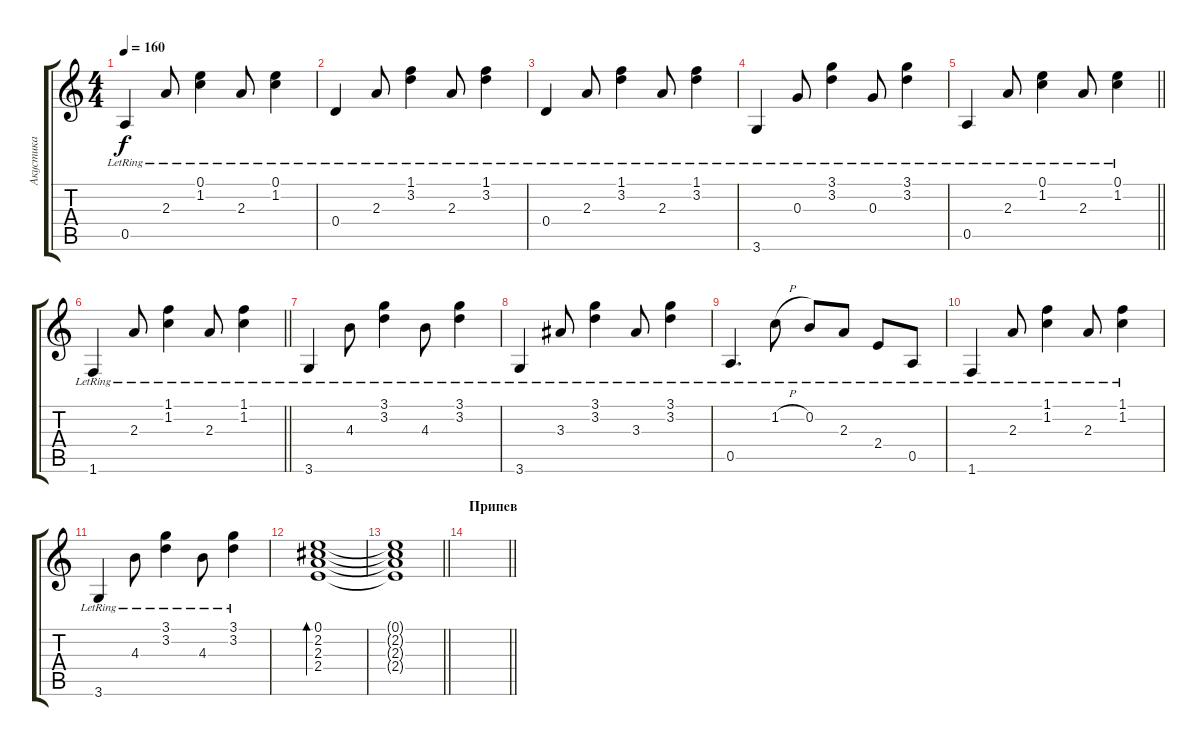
\track ("Акустика" "Акустика") {instrument electricguitarclean}
\staff {score tabs}
\tuning (E4 B3 G3 D3 A2 E2) {hide}
\ts (4 4)
\tempo 160
\clef g2
\ks c
0.5{lr}.4{dy f} 2.3{lr}.8 (0.1{lr} 1.2{lr}).4 2.3{lr}.8 (0.1{lr} 1.2{lr}).4 |
0.4{lr}.4 2.3{lr}.8 (1.1{lr} 3.2{lr}).4 2.3{lr}.8 (1.1{lr} 3.2{lr}).4 |
0.4{lr}.4 2.3{lr}.8 (1.1{lr} 3.2{lr}).4 2.3{lr}.8 (1.1{lr} 3.2{lr}).4 |
3.6{lr}.4 0.3{lr}.8 (3.1{lr} 3.2{lr}).4 0.3{lr}.8 (3.1{lr} 3.2{lr}).4 |
\barLineRight lightlight
0.5{lr}.4 2.3{lr}.8 (0.1{lr} 1.2{lr}).4 2.3{lr}.8 (0.1{lr} 1.2{lr}).4 |
\section ("" " ")
\barLineRight lightlight
1.6{lr}.4 2.3{lr}.8 (1.1{lr} 1.2{lr}).4 2.3{lr}.8 (1.1{lr} 1.2{lr}).4 |
3.6{lr}.4 4.3{lr}.8 (3.1{lr} 3.2{lr}).4 4.3{lr}.8 (3.1{lr} 3.2{lr}).4 |
3.6{lr}.4 3.3{lr}.8 (3.1{lr} 3.2{lr}).4 3.3{lr}.8 (3.1{lr} 3.2{lr}).4 |
0.5{lr}.4{d} 1.2{h lr}.8 0.2{lr}.8 2.3{lr}.8 2.4{lr}.8 0.5{lr}.8 |
1.6{lr}.4 2.3{lr}.8 (1.1{lr} 1.2{lr}).4 2.3{lr}.8 (1.1{lr} 1.2{lr}).4 |
3.6{lr}.4 4.3{lr}.8 (3.1{lr} 3.2{lr}).4 4.3{lr}.8 (3.1{lr} 3.2{lr}).4 |
(0.1 2.2 2.3 2.4).1{bd 240} |
\barLineRight lightlight
(0.1{t} 2.2{t} 2.3{t} 2.4{t}).1 |
\section ("" "Припев")
\barLineRight lightlight
